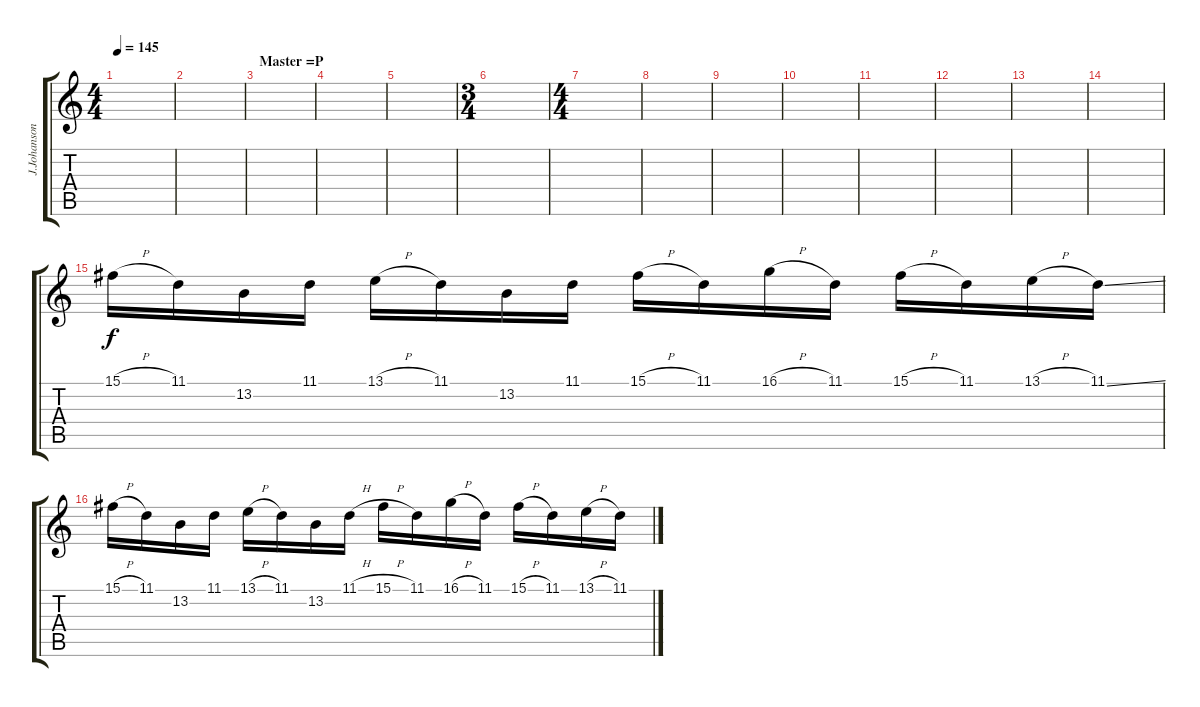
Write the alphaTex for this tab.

\track ("J.Johanson" "J.Johanson") {instrument harpsichord}
\staff {score tabs}
\tuning (Eb4 Bb3 Gb3 Db3 Ab2 Eb2) {hide}
\ts (4 4)
\tempo 145
\clef g2
\ks c
|
|
\section ("" "Master =P")
|
|
|
\ts (3 4)
|
\ts (4 4)
|
|
|
|
|
|
|
|
15.1{h}.16 11.1.16 13.2.16 11.1.16 13.1{h}.16 11.1.16 13.2.16 11.1.16 15.1{h}.16 11.1.16 16.1{h}.16 11.1.16 15.1{h}.16 11.1.16 13.1{h}.16 11.1{ss}.16 |
15.1{h}.16 11.1.16 13.2.16 11.1.16 13.1{h}.16 11.1.16 13.2.16 11.1{h}.16 15.1{h}.16 11.1.16 16.1{h}.16 11.1.16 15.1{h}.16 11.1.16 13.1{h}.16 11.1{ss}.16
